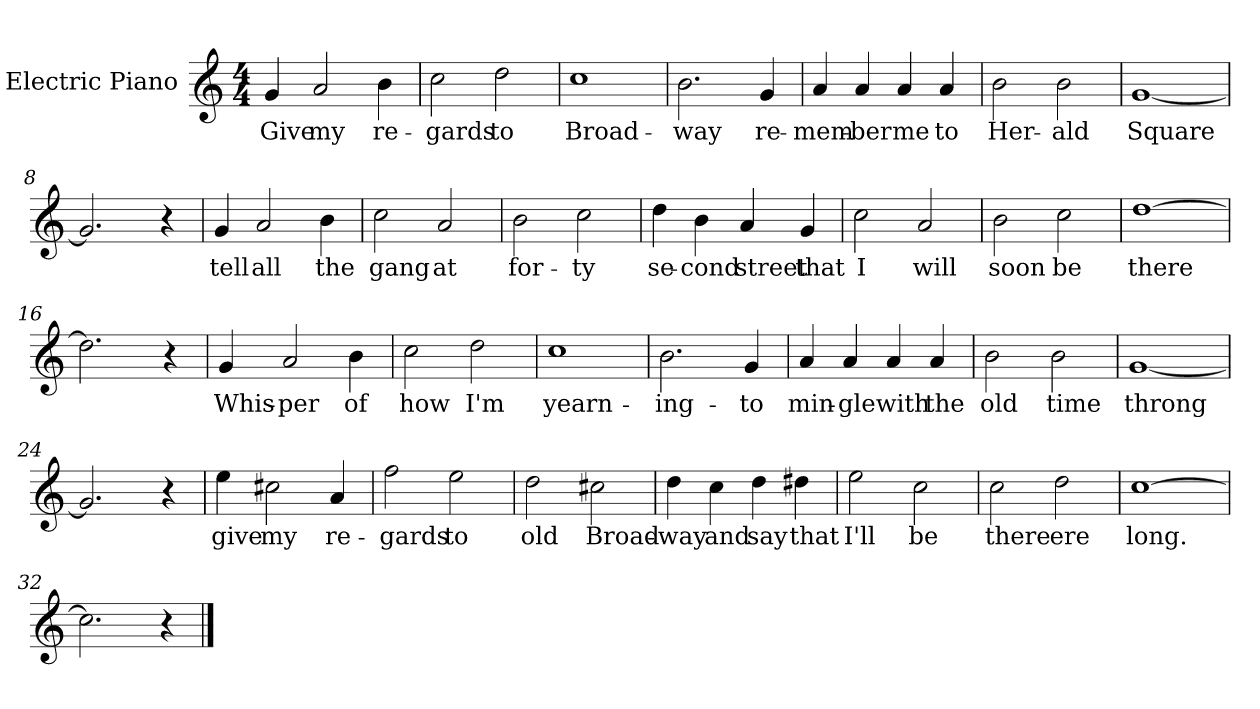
**kern	**text
*part1	*part1
*staff1	*staff1
*I"Electric Piano	*
*I'E.Pno	*
*clefG2	*
*k[]	*
*C:	*
*M4/4	*
=1	=1
4g/	Give
2a/	my
4b\	re-
=2	=2
2cc\	-gards
2dd\	to
=3	=3
1cc	Broad-
=4	=4
2.b\	-way
4g/	re-
=5	=5
4a/	-mem-
4a/	-ber
4a/	me
4a/	to
=6	=6
2b\	Her-
2b\	-ald
!!LO:LB:g=z
=7	=7
[1g	Square
=8	=8
2.g/]	.
4r	.
=9	=9
4g/	tell
2a/	all
4b\	the
=10	=10
2cc\	gang
2a/	at
=11	=11
2b\	for-
2cc\	-ty
=12	=12
4dd\	se-
4b\	-cond
4a/	street
4g/	that
=13	=13
2cc\	I
2a/	will
!!LO:LB:g=z
=14	=14
2b\	soon
2cc\	be
=15	=15
[1dd	there
=16	=16
2.dd\]	.
4r	.
=17	=17
4g/	Whis-
2a/	-per
4b\	of
=18	=18
2cc\	how
2dd\	I'm
=19	=19
1cc	yearn-
=20	=20
2.b\	-ing-
4g/	to
=21	=21
4a/	min-
4a/	-gle
4a/	with
4a/	the
!!LO:LB:g=z
=22	=22
2b\	old
2b\	time
=23	=23
[1g	throng
=24	=24
2.g/]	.
4r	.
=25	=25
4ee\	give
2cc#X\	my
4a/	re-
=26	=26
2ff\	-gards
2ee\	to
=27	=27
2dd\	old
2cc#X\	Broad-
=28	=28
4dd\	-way
4cc\	and
4dd\	say
4dd#X\	that
!!LO:LB:g=z
=29	=29
2ee\	I'll
2cc\	be
=30	=30
2cc\	there
2dd\	ere
=31	=31
[1cc	long.
=32	=32
2.cc\]	.
4r	.
==	==
*-	*-
